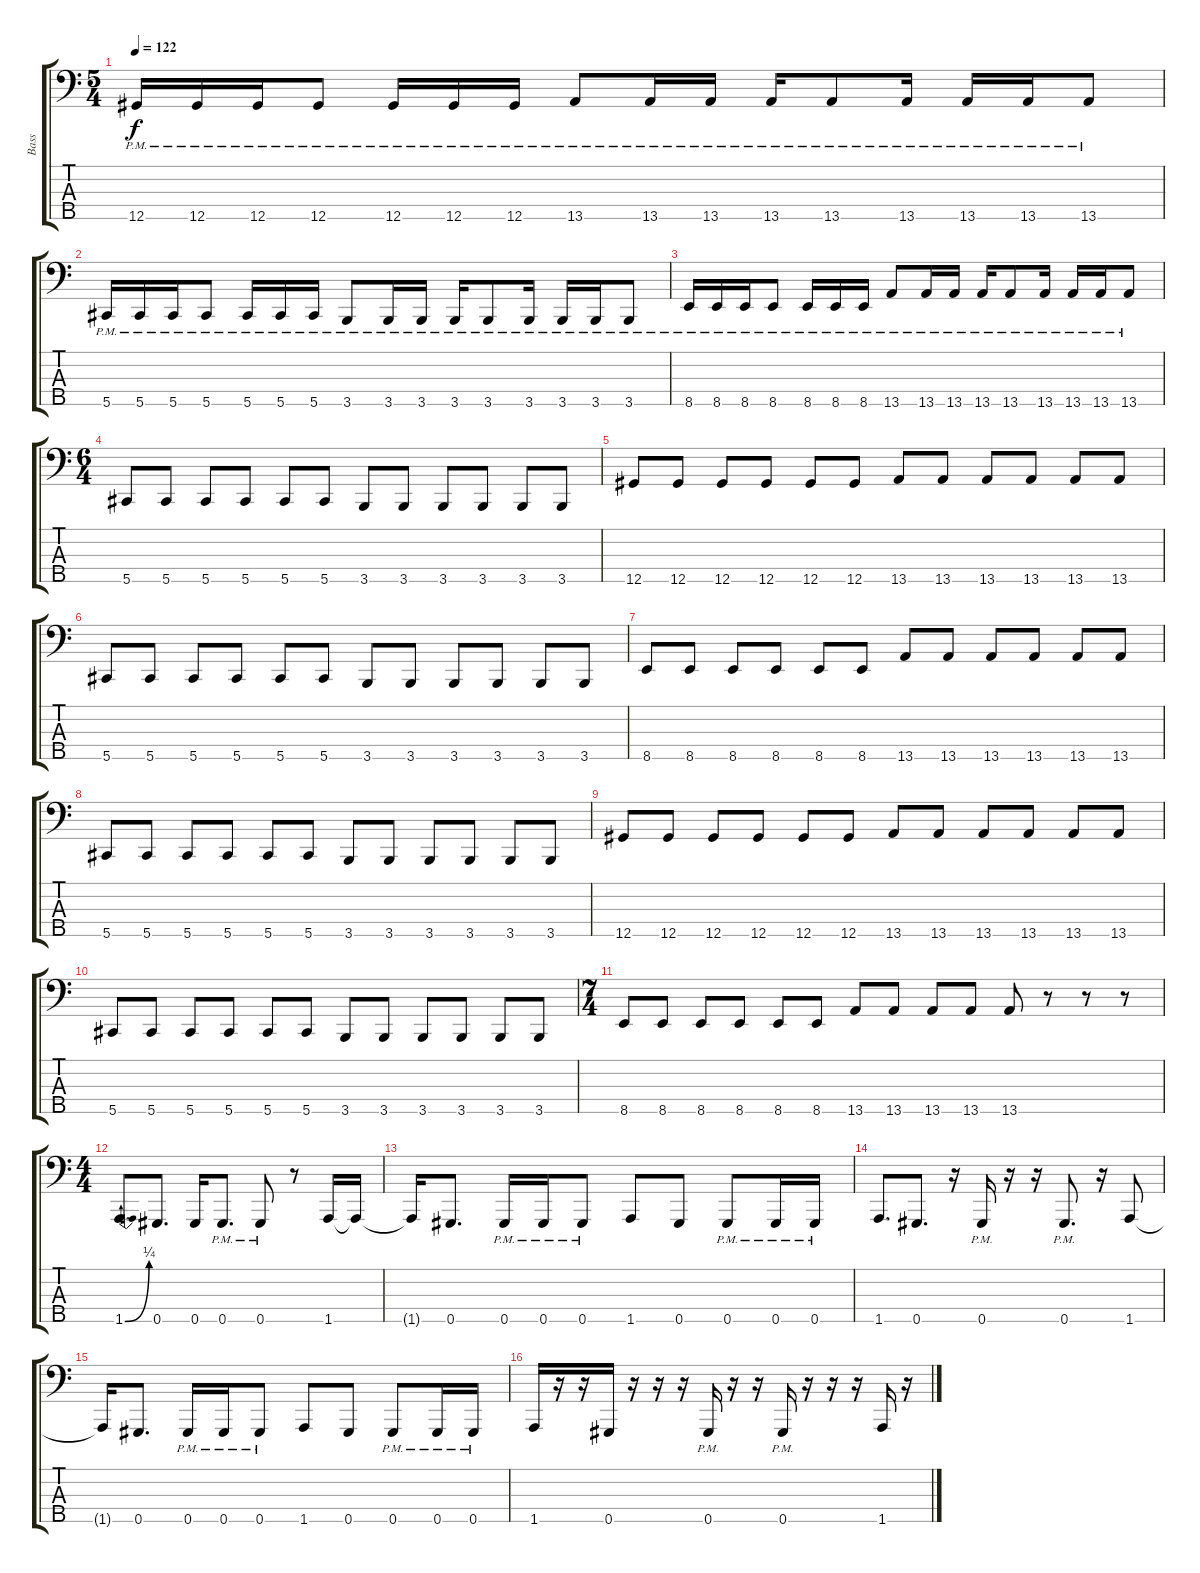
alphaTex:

\track ("Bass" "Bass") {instrument electricbasspick}
\staff {score tabs}
\tuning (Gb2 Db2 Ab1 Eb1 Ab0) {hide}
\ts (5 4)
\tempo 122
\clef f4
\ks c
12.5{pm}.16{dy f} 12.5{pm}.16 12.5{pm}.16 12.5{pm}.8 12.5{pm}.16 12.5{pm}.16 12.5{pm}.16 13.5{pm}.8 13.5{pm}.16 13.5{pm}.16 13.5{pm}.16 13.5{pm}.8 13.5{pm}.16 13.5{pm}.16 13.5{pm}.16 13.5{pm}.8 |
5.5{pm}.16 5.5{pm}.16 5.5{pm}.16 5.5{pm}.8 5.5{pm}.16 5.5{pm}.16 5.5{pm}.16 3.5{pm}.8 3.5{pm}.16 3.5{pm}.16 3.5{pm}.16 3.5{pm}.8 3.5{pm}.16 3.5{pm}.16 3.5{pm}.16 3.5{pm}.8 |
8.5{pm}.16 8.5{pm}.16 8.5{pm}.16 8.5{pm}.8 8.5{pm}.16 8.5{pm}.16 8.5{pm}.16 13.5{pm}.8 13.5{pm}.16 13.5{pm}.16 13.5{pm}.16 13.5{pm}.8 13.5{pm}.16 13.5{pm}.16 13.5{pm}.16 13.5{pm}.8 |
\ts (6 4)
5.5.8 5.5.8 5.5.8 5.5.8 5.5.8 5.5.8 3.5.8 3.5.8 3.5.8 3.5.8 3.5.8 3.5.8 |
12.5.8 12.5.8 12.5.8 12.5.8 12.5.8 12.5.8 13.5.8 13.5.8 13.5.8 13.5.8 13.5.8 13.5.8 |
5.5.8 5.5.8 5.5.8 5.5.8 5.5.8 5.5.8 3.5.8 3.5.8 3.5.8 3.5.8 3.5.8 3.5.8 |
8.5.8 8.5.8 8.5.8 8.5.8 8.5.8 8.5.8 13.5.8 13.5.8 13.5.8 13.5.8 13.5.8 13.5.8 |
5.5.8 5.5.8 5.5.8 5.5.8 5.5.8 5.5.8 3.5.8 3.5.8 3.5.8 3.5.8 3.5.8 3.5.8 |
12.5.8 12.5.8 12.5.8 12.5.8 12.5.8 12.5.8 13.5.8 13.5.8 13.5.8 13.5.8 13.5.8 13.5.8 |
5.5.8 5.5.8 5.5.8 5.5.8 5.5.8 5.5.8 3.5.8 3.5.8 3.5.8 3.5.8 3.5.8 3.5.8 |
\ts (7 4)
8.5.8 8.5.8 8.5.8 8.5.8 8.5.8 8.5.8 13.5.8 13.5.8 13.5.8 13.5.8 13.5.8 r.8 r.8 r.8 |
\ts (4 4)
1.5{be (bend 0 0 60 1)}.8{d} 0.5.8{d} 0.5.16 0.5{pm}.8{d} 0.5{pm}.8 r.8 1.5.16 1.5{t}.16 |
1.5{t}.16 0.5.8{d} 0.5{pm}.16 0.5{pm}.16 0.5{pm}.8 1.5.8 0.5.8 0.5{pm}.8 0.5{pm}.16 0.5{pm}.16 |
1.5.8{d} 0.5.8{d} r.16 0.5{pm}.16 r.16 r.16 0.5{pm}.8{d} r.16 1.5.8 |
1.5{t}.16 0.5.8{d} 0.5{pm}.16 0.5{pm}.16 0.5{pm}.8 1.5.8 0.5.8 0.5{pm}.8 0.5{pm}.16 0.5{pm}.16 |
1.5.16 r.16 r.16 0.5.16 r.16 r.16 r.16 0.5{pm}.16 r.16 r.16 0.5{pm}.16 r.16 r.16 r.16 1.5.16 r.16
